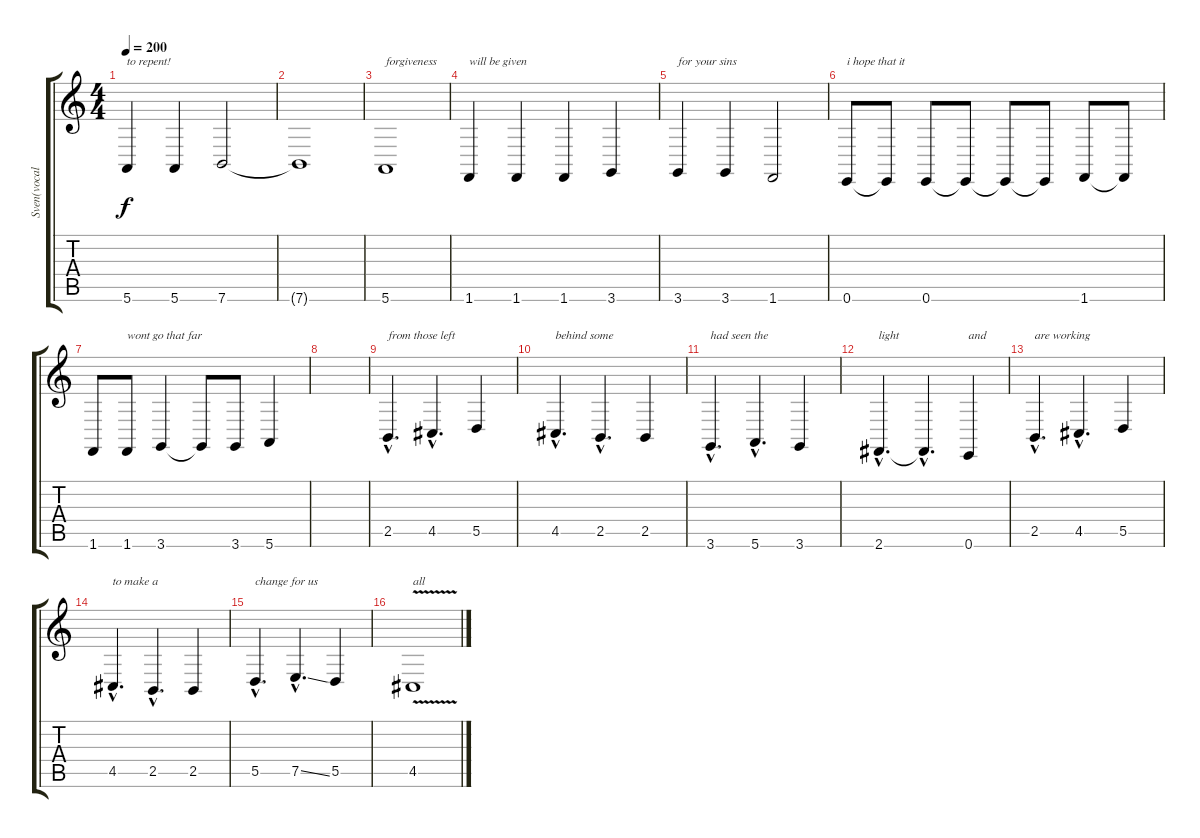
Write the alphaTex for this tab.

\track ("Sven(vocals)" "Sven(vocal") {instrument lead8bassandlead}
\staff {score tabs}
\tuning (E4 B3 G3 D3 A2 E2) {hide}
\ts (4 4)
\tempo 200
\clef g2
\ks c
5.6.4{txt "to repent!" dy f} 5.6.4 7.6.2 |
7.6{t}.1 |
5.6.1{txt "forgiveness"} |
1.6.4{txt "will be given"} 1.6.4 1.6.4 3.6.4 |
3.6.4{txt "for your sins"} 3.6.4 1.6.2 |
0.6.8{txt "i hope that it "} 0.6{t}.8 0.6.8 0.6{t}.8 0.6{t}.8 0.6{t}.8 1.6.8 1.6{t}.8 |
1.6.8 1.6.8{txt "wont go that far"} 3.6.4 3.6{t}.8 3.6.8 5.6.4 |
|
2.5{hac}.4{d txt "from those left"} 4.5{hac}.4{d} 5.5.4 |
4.5{hac}.4{d txt "behind some"} 2.5{hac}.4{d} 2.5.4 |
3.6{hac}.4{d txt "had seen the"} 5.6{hac}.4{d} 3.6.4 |
2.6{hac}.4{d txt "light"} 2.6{hac t}.4{d} 0.6.4{txt "and"} |
2.5{hac}.4{d txt "are working"} 4.5{hac}.4{d} 5.5.4 |
4.5{hac}.4{d txt "to make a"} 2.5{hac}.4{d} 2.5.4 |
5.5{hac}.4{d txt "change for us"} 7.5{ss hac}.4{d} 5.5.4 |
4.5{v}.1{txt "all"}
